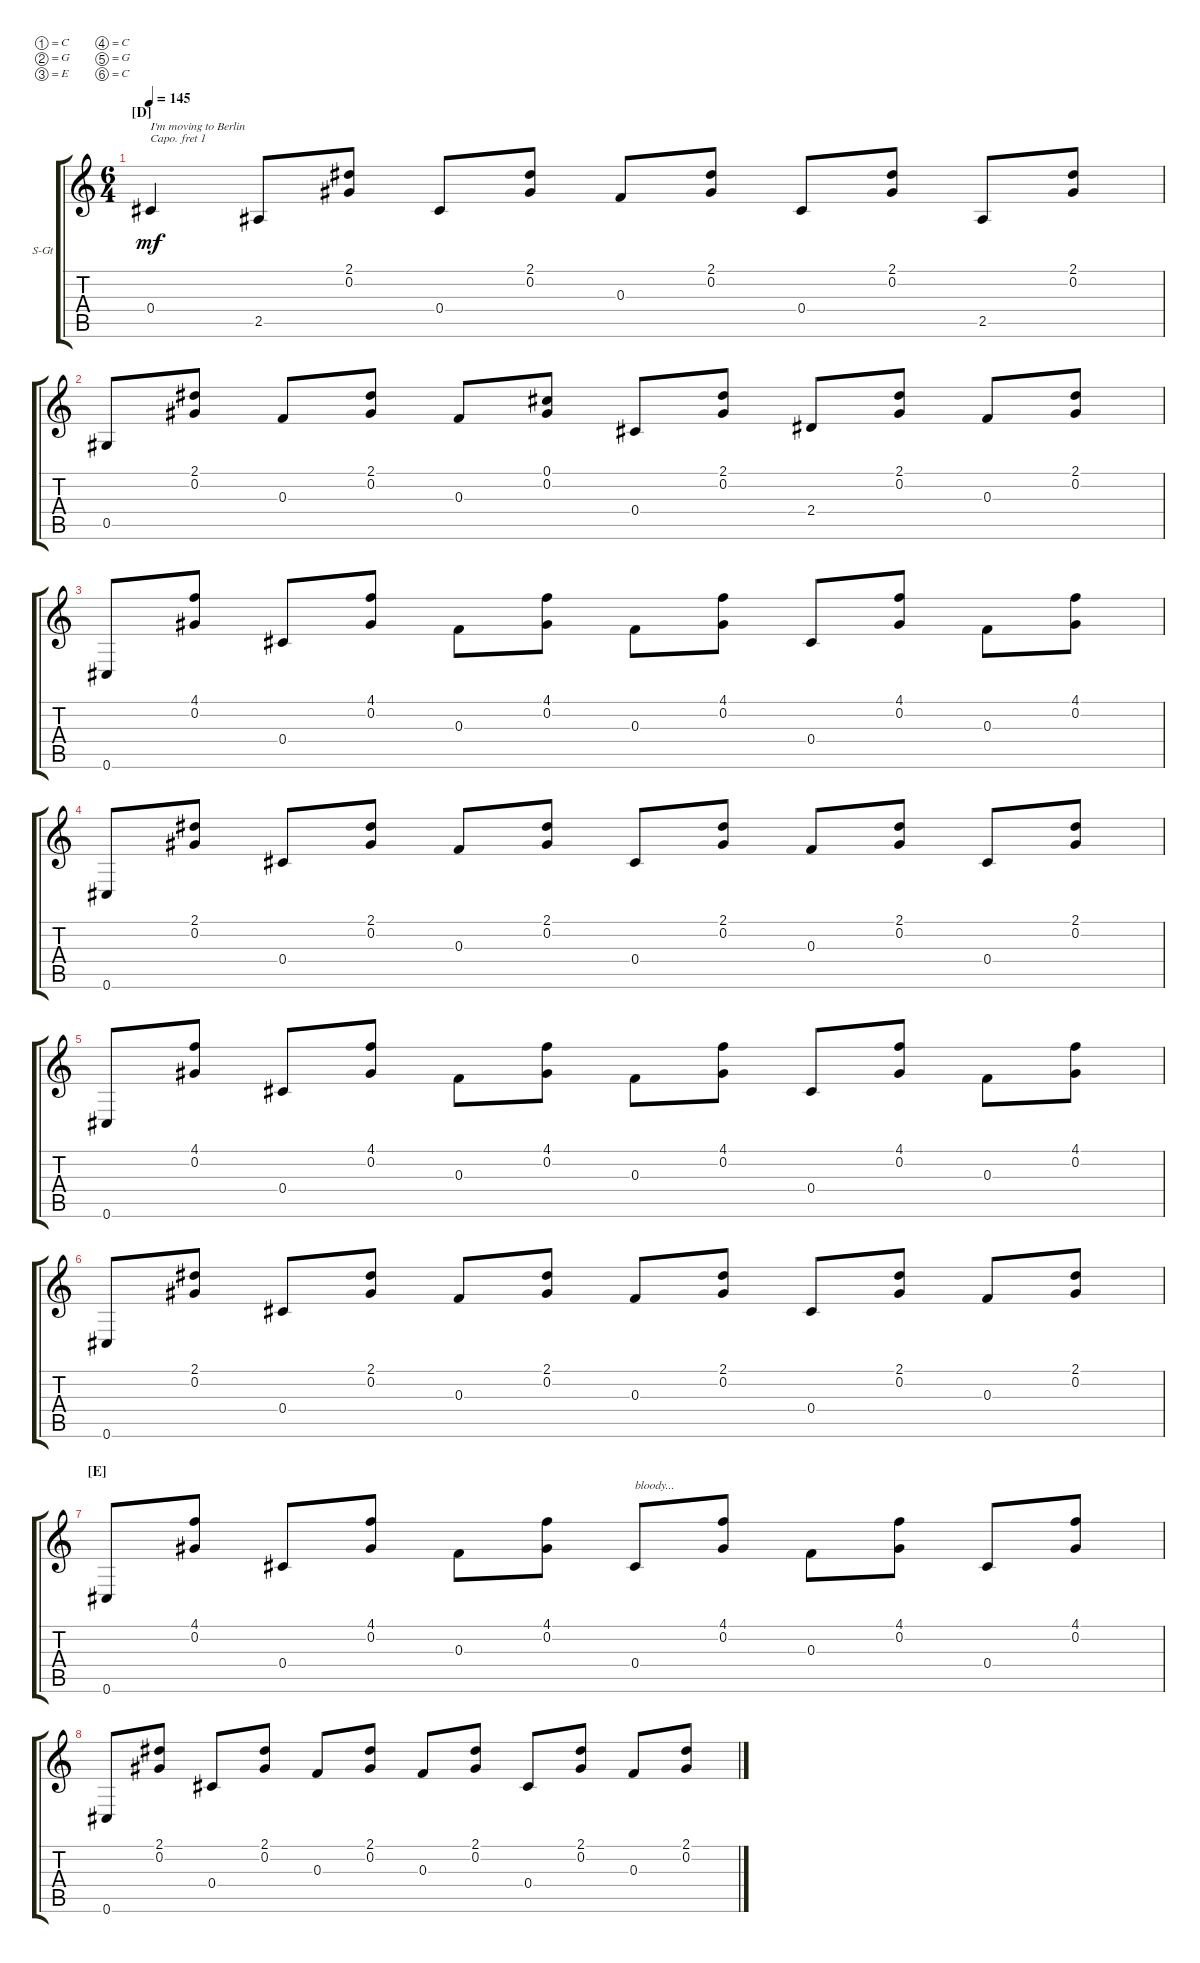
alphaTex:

\defaultSystemsLayout 4
\bracketExtendMode groupsimilarinstruments
\firstSystemTrackNameOrientation horizontal
\otherSystemsTrackNameOrientation horizontal
\track ("Steel Guitar" "S-Gt") {instrument acousticguitarsteel}
\staff {score tabs}
\capo 1
\tuning (C4 G3 E3 C3 G2 C2)
\ts (6 4)
\section ("D" "")
\tempo 145
\clef g2
\ks c
0.4.4{txt "I'm moving to Berlin" dy mf} 2.5.8 (2.1 0.2).8 0.4.8 (0.2 2.1).8 0.3.8 (2.1 0.2).8 0.4.8 (2.1 0.2).8 2.5.8 (0.2 2.1).8 |
0.5.8 (2.1 0.2).8 0.3.8 (2.1 0.2).8 0.3.8 (0.2 0.1).8 0.4.8 (2.1 0.2).8 2.4.8 (2.1 0.2).8 0.3.8 (0.2 2.1).8 |
0.6.8 (4.1 0.2).8 0.4.8 (4.1 0.2).8 0.3.8 (4.1 0.2).8 0.3.8 (4.1 0.2).8 0.4.8 (4.1 0.2).8 0.3.8 (4.1 0.2).8 |
0.6.8 (2.1 0.2).8 0.4.8 (2.1 0.2).8 0.3.8 (2.1 0.2).8 0.4.8 (2.1 0.2).8 0.3.8 (2.1 0.2).8 0.4.8 (2.1 0.2).8 |
0.6.8 (4.1 0.2).8 0.4.8 (4.1 0.2).8 0.3.8 (4.1 0.2).8 0.3.8 (4.1 0.2).8 0.4.8 (4.1 0.2).8 0.3.8 (4.1 0.2).8 |
0.6.8 (2.1 0.2).8 0.4.8 (2.1 0.2).8 0.3.8 (2.1 0.2).8 0.3.8 (2.1 0.2).8 0.4.8 (2.1 0.2).8 0.3.8 (2.1 0.2).8 |
\section ("E" "")
0.6.8 (4.1 0.2).8 0.4.8 (4.1 0.2).8 0.3.8 (4.1 0.2).8 0.4.8{txt "bloody..."} (4.1 0.2).8 0.3.8 (4.1 0.2).8 0.4.8 (4.1 0.2).8 |
0.6.8 (2.1 0.2).8 0.4.8 (2.1 0.2).8 0.3.8 (2.1 0.2).8 0.3.8 (2.1 0.2).8 0.4.8 (2.1 0.2).8 0.3.8 (2.1 0.2).8
